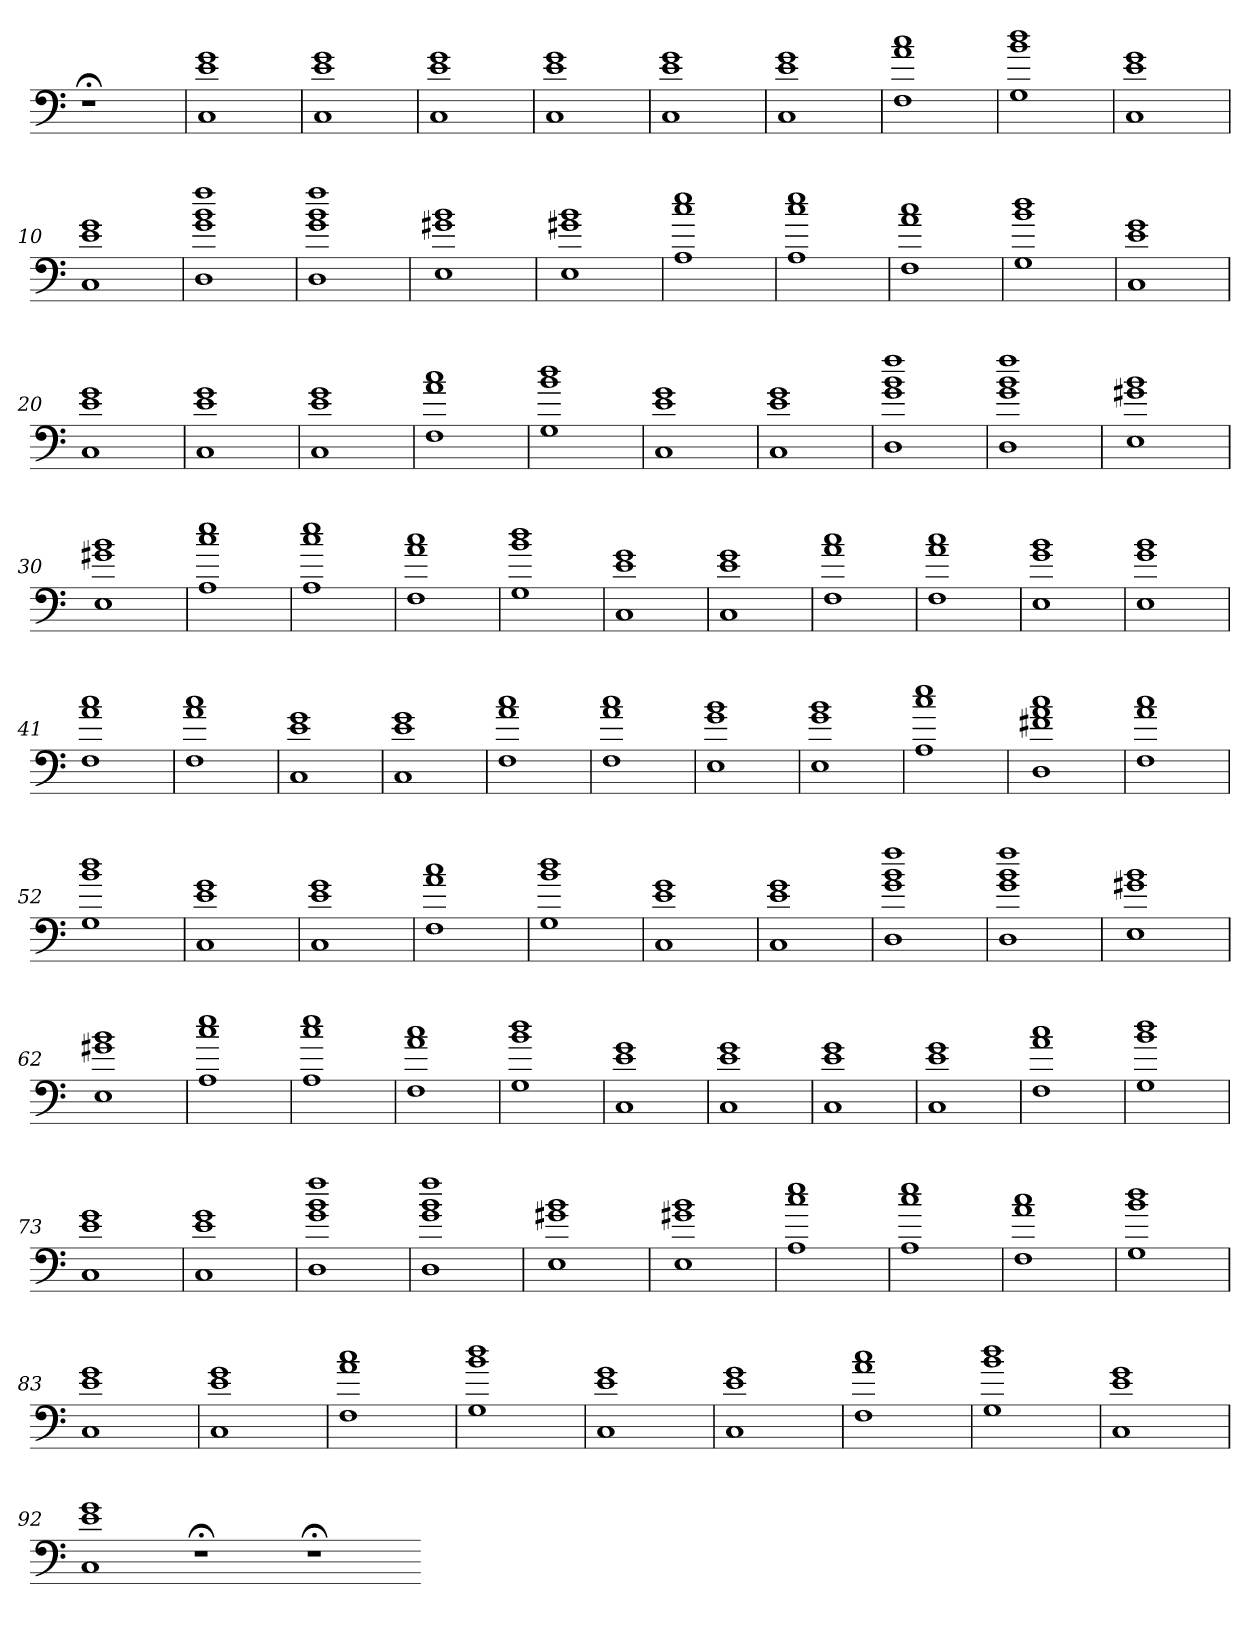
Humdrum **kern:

**kern
*part1
*staff1
=
1r;<
=1
1C 1e 1g
=2
1C 1e 1g
=3
1C 1e 1g
=4
1C 1e 1g
=5
1C 1e 1g
=6
1C 1e 1g
=7
1F 1a 1cc
=8
1G 1b 1dd
=9
1C 1e 1g
=10
1C 1e 1g
=11
1D 1g 1b 1ff
=12
1D 1g 1b 1ff
=13
1E 1g#X 1b
=14
1E 1g#X 1b
=15
1A 1cc 1ee
=16
1A 1cc 1ee
=17
1F 1a 1cc
=18
1G 1b 1dd
=19
1C 1e 1g
=20
1C 1e 1g
=21
1C 1e 1g
=22
1C 1e 1g
=23
1F 1a 1cc
=24
1G 1b 1dd
=25
1C 1e 1g
=26
1C 1e 1g
=27
1D 1g 1b 1ff
=28
1D 1g 1b 1ff
=29
1E 1g#X 1b
=30
1E 1g#X 1b
=31
1A 1cc 1ee
=32
1A 1cc 1ee
=33
1F 1a 1cc
=34
1G 1b 1dd
=35
1C 1e 1g
=36
1C 1e 1g
=37
1F 1a 1cc
=38
1F 1a 1cc
=39
1E 1g 1b
=40
1E 1g 1b
=41
1F 1a 1cc
=42
1F 1a 1cc
=43
1C 1e 1g
=44
1C 1e 1g
=45
1F 1a 1cc
=46
1F 1a 1cc
=47
1E 1g 1b
=48
1E 1g 1b
=49
1A 1cc 1ee
=50
1D 1f#X 1a 1cc
=51
1F 1a 1cc
=52
1G 1b 1dd
=53
1C 1e 1g
=54
1C 1e 1g
=55
1F 1a 1cc
=56
1G 1b 1dd
=57
1C 1e 1g
=58
1C 1e 1g
=59
1D 1g 1b 1ff
=60
1D 1g 1b 1ff
=61
1E 1g#X 1b
=62
1E 1g#X 1b
=63
1A 1cc 1ee
=64
1A 1cc 1ee
=65
1F 1a 1cc
=66
1G 1b 1dd
=67
1C 1e 1g
=68
1C 1e 1g
=69
1C 1e 1g
=70
1C 1e 1g
=71
1F 1a 1cc
=72
1G 1b 1dd
=73
1C 1e 1g
=74
1C 1e 1g
=75
1D 1g 1b 1ff
=76
1D 1g 1b 1ff
=77
1E 1g#X 1b
=78
1E 1g#X 1b
=79
1A 1cc 1ee
=80
1A 1cc 1ee
=81
1F 1a 1cc
=82
1G 1b 1dd
=83
1C 1e 1g
=84
1C 1e 1g
=85
1F 1a 1cc
=86
1G 1b 1dd
=87
1C 1e 1g
=88
1C 1e 1g
=89
1F 1a 1cc
=90
1G 1b 1dd
=91
1C 1e 1g
=92
1C 1e 1g
1r;<
1r;<
=-
*-
